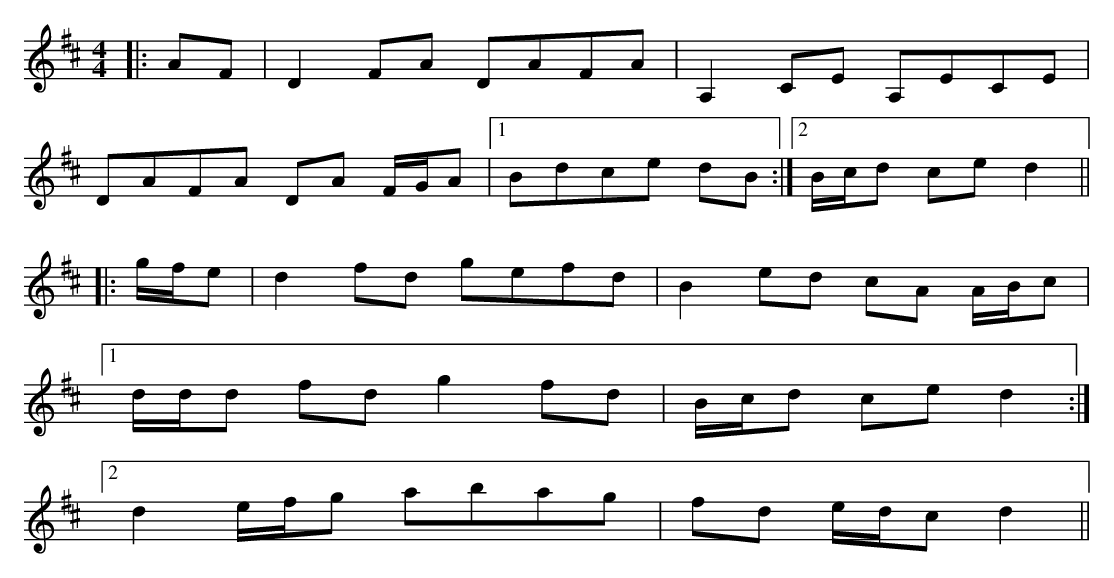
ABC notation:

X:1
M:4/4
K:D
|:AF|D2 FA DAFA|A,2 CE A,ECE|
DAFA DA F/G/A|1 Bdce dB:|2 B/c/d ce d2||
|:g/f/e|d2 fd gefd|B2 ed cA A/B/c|
[1 d/d/d fd g2 fd|B/c/d ce d2:|
[2 d2 e/f/g abag|fd e/d/c d2||
